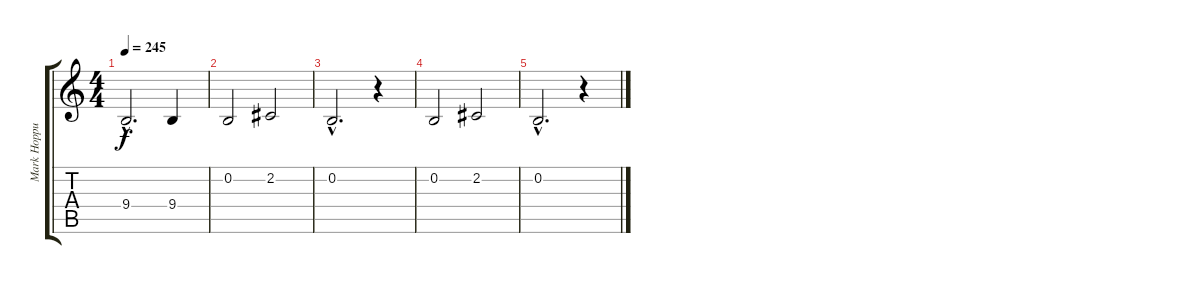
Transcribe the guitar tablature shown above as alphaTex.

\track ("Mark Hoppus - 2da Voz" "Mark Hoppu") {instrument tenorsax}
\staff {score tabs}
\tuning (E4 B3 G3 D3 A2 E2) {hide}
\ts (4 4)
\tempo 245
\clef g2
\ks c
9.4{hac}.2{d dy f} 9.4.4 |
0.2.2 2.2.2 |
0.2{hac}.2{d} r.4 |
0.2.2 2.2.2 |
0.2{hac}.2{d} r.4
